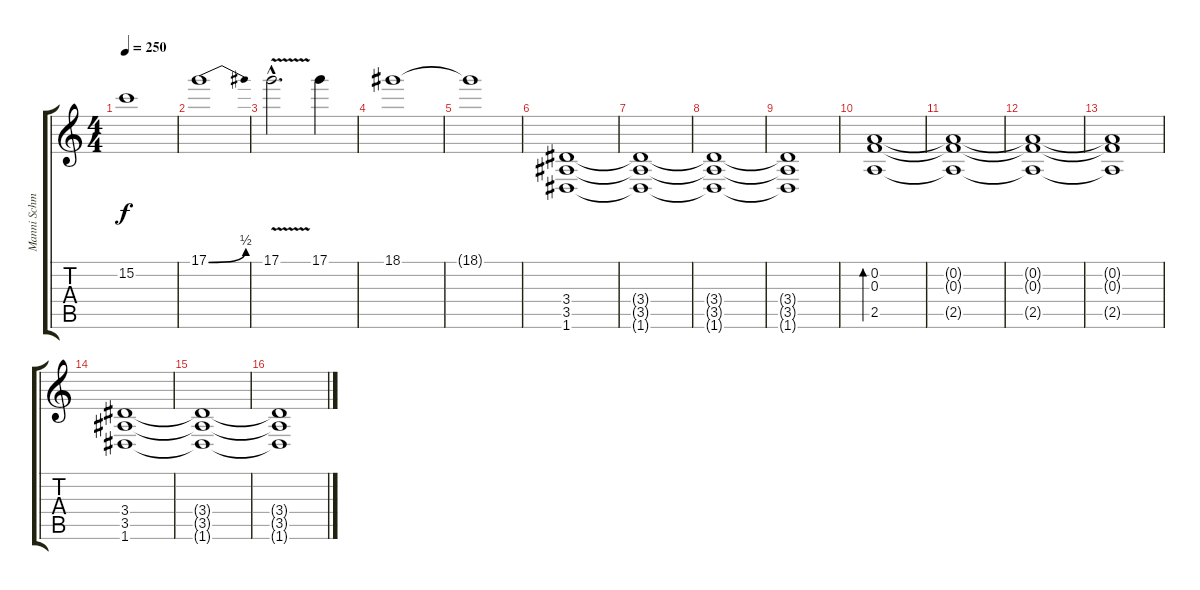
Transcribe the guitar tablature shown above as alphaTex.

\track ("Manni Schmidt (Solista & Rítmica)" "Manni Schm") {instrument overdrivenguitar}
\staff {score tabs}
\tuning (D4 A3 F3 C3 G2 D2) {hide}
\ts (4 4)
\tempo 250
\clef g2
\ks c
15.2{t}.1{dy f} |
17.1{be (bend 0 0 60 2)}.1 |
17.1{v hac}.2{d} 17.1.4 |
18.1.1 |
18.1{t}.1 |
(3.4 3.5 1.6).1 |
(3.4{t} 3.5{t} 1.6{t}).1 |
(3.4{t} 3.5{t} 1.6{t}).1 |
(3.4{t} 3.5{t} 1.6{t}).1 |
(0.2 0.3 2.5).1{bd 480} |
(0.2{t} 0.3{t} 2.5{t}).1 |
(0.2{t} 0.3{t} 2.5{t}).1 |
(0.2{t} 0.3{t} 2.5{t}).1 |
(3.4 3.5 1.6).1 |
(3.4{t} 3.5{t} 1.6{t}).1 |
(3.4{t} 3.5{t} 1.6{t}).1
